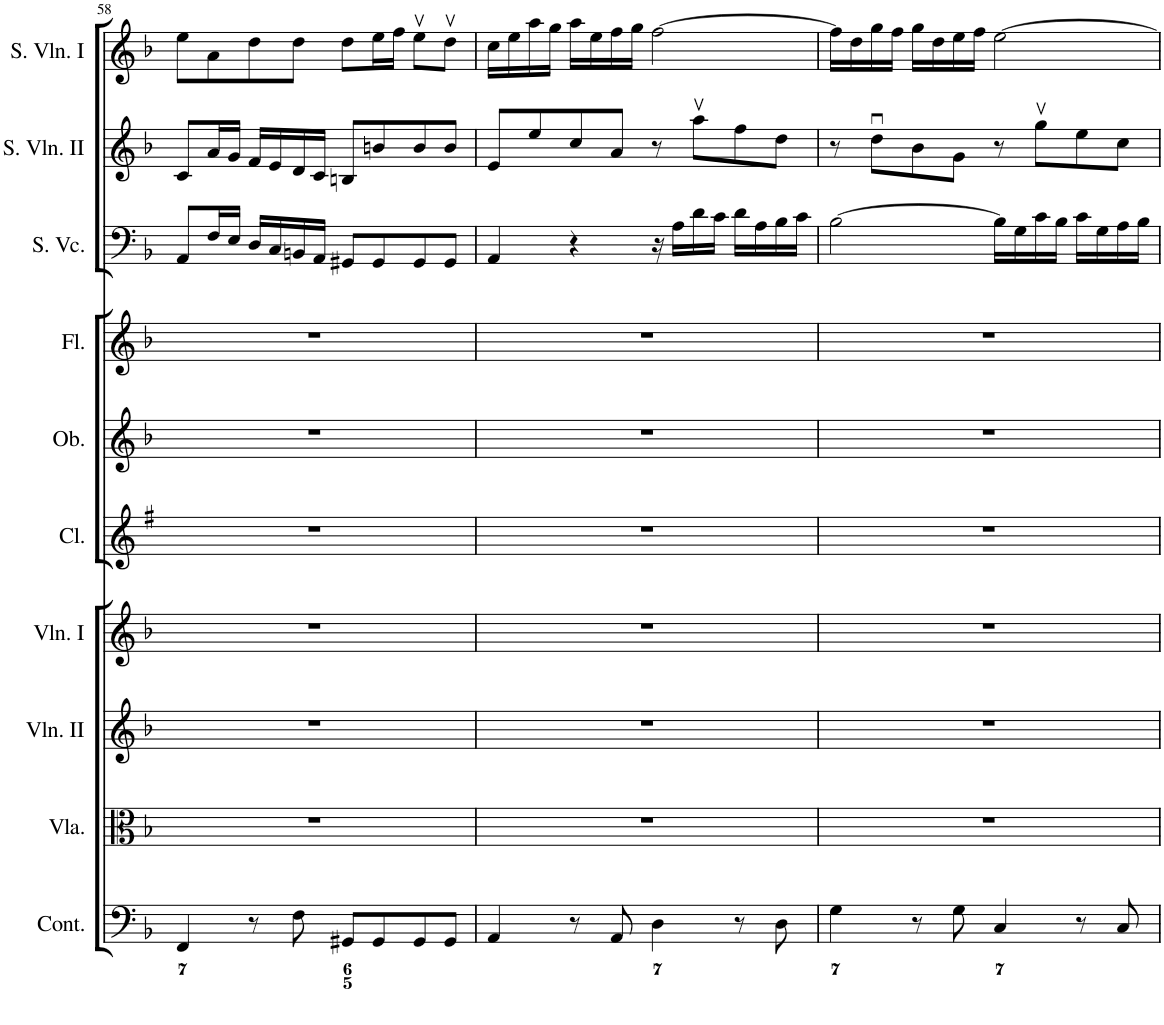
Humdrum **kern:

**kern	**kern	**kern	**kern	**kern	**kern	**kern	**kern	**kern	**kern
*part10	*part9	*part8	*part7	*part6	*part5	*part4	*part3	*part2	*part1
*staff10	*staff9	*staff8	*staff7	*staff6	*staff5	*staff4	*staff3	*staff2	*staff1
*I"Continuo	*I"Viola	*I"Violin II	*I"Violin I	*I"Clarinet	*I"Oboe	*I"Flute	*I"Solo Violoncello	*I"Solo Violin II	*I"Solo Violin I
*I'Cont.	*I'Vla.	*I'Vln. II	*I'Vln. I	*I'Cl.	*I'Ob.	*I'Fl.	*I'S. Vc.	*I'S. Vln. II	*I'S. Vln. I
!!LO:PB:g=z
*clefF4	*clefC3	*clefG2	*clefG2	*clefG2	*clefG2	*clefG2	*clefF4	*clefG2	*clefG2
*	*	*	*	*Trd1c2	*	*	*	*	*
*k[b-]	*k[b-]	*k[b-]	*k[b-]	*k[f#]	*k[b-]	*k[b-]	*k[b-]	*k[b-]	*k[b-]
*M4/4	*M4/4	*M4/4	*M4/4	*M4/4	*M4/4	*M4/4	*M4/4	*M4/4	*M4/4
*met(c)	*met(c)	*met(c)	*met(c)	*met(c)	*met(c)	*met(c)	*met(c)	*met(c)	*met(c)
=58	=58	=58	=58	=58	=58	=58	=58	=58	=58
4FF/	1r	1r	1r	1r	1r	1r	8AA/L	8c/L	8ee\L
.	.	.	.	.	.	.	16F/L	16a/L	8a\
.	.	.	.	.	.	.	16E/JJ	16g/JJ	.
8r	.	.	.	.	.	.	16D/LL	16f/LL	8dd\
.	.	.	.	.	.	.	16C/	16e/	.
8F\	.	.	.	.	.	.	16BBn/	16d/	8dd\J
.	.	.	.	.	.	.	16AA/JJ	16c/JJ	.
8GG#X/L	.	.	.	.	.	.	8GG#X/L	8Bn/L	8dd\L
8GG#/	.	.	.	.	.	.	8GG#/	8bn/	16ee\L
.	.	.	.	.	.	.	.	.	16ff\JJ
8GG#/	.	.	.	.	.	.	8GG#/	8b/	8eev\L
8GG#/J	.	.	.	.	.	.	8GG#/J	8b/J	8ddv\J
=59	=59	=59	=59	=59	=59	=59	=59	=59	=59
4AA/	1r	1r	1r	1r	1r	1r	4AA/	8e/L	16cc\LL
.	.	.	.	.	.	.	.	.	16ee\
.	.	.	.	.	.	.	.	8ee/	16aa\
.	.	.	.	.	.	.	.	.	16gg\JJ
8r	.	.	.	.	.	.	4r	8cc/	16aa\LL
.	.	.	.	.	.	.	.	.	16ee\
8AA/	.	.	.	.	.	.	.	8a/J	16ff\
.	.	.	.	.	.	.	.	.	16gg\JJ
4D\	.	.	.	.	.	.	16r	8r	[2ff\
.	.	.	.	.	.	.	16A\LL	.	.
.	.	.	.	.	.	.	16d\	8aav\L	.
.	.	.	.	.	.	.	16c\JJ	.	.
8r	.	.	.	.	.	.	16d\LL	8ff\	.
.	.	.	.	.	.	.	16A\	.	.
8D\	.	.	.	.	.	.	16B-\	8dd\J	.
.	.	.	.	.	.	.	16c\JJ	.	.
=60	=60	=60	=60	=60	=60	=60	=60	=60	=60
4G\	1r	1r	1r	1r	1r	1r	[2B-\	8r	16ff\LL]
.	.	.	.	.	.	.	.	.	16dd\
.	.	.	.	.	.	.	.	8ddu\L	16gg\
.	.	.	.	.	.	.	.	.	16ff\JJ
8r	.	.	.	.	.	.	.	8b-\	16gg\LL
.	.	.	.	.	.	.	.	.	16dd\
8G\	.	.	.	.	.	.	.	8g\J	16ee\
.	.	.	.	.	.	.	.	.	16ff\JJ
4C/	.	.	.	.	.	.	16B-\LL]	8r	[2ee\
.	.	.	.	.	.	.	16G\	.	.
.	.	.	.	.	.	.	16c\	8ggv\L	.
.	.	.	.	.	.	.	16B-\JJ	.	.
8r	.	.	.	.	.	.	16c\LL	8ee\	.
.	.	.	.	.	.	.	16G\	.	.
8C/	.	.	.	.	.	.	16A\	8cc\J	.
.	.	.	.	.	.	.	16B-\JJ	.	.
=	=	=	=	=	=	=	=	=	=
*-	*-	*-	*-	*-	*-	*-	*-	*-	*-
